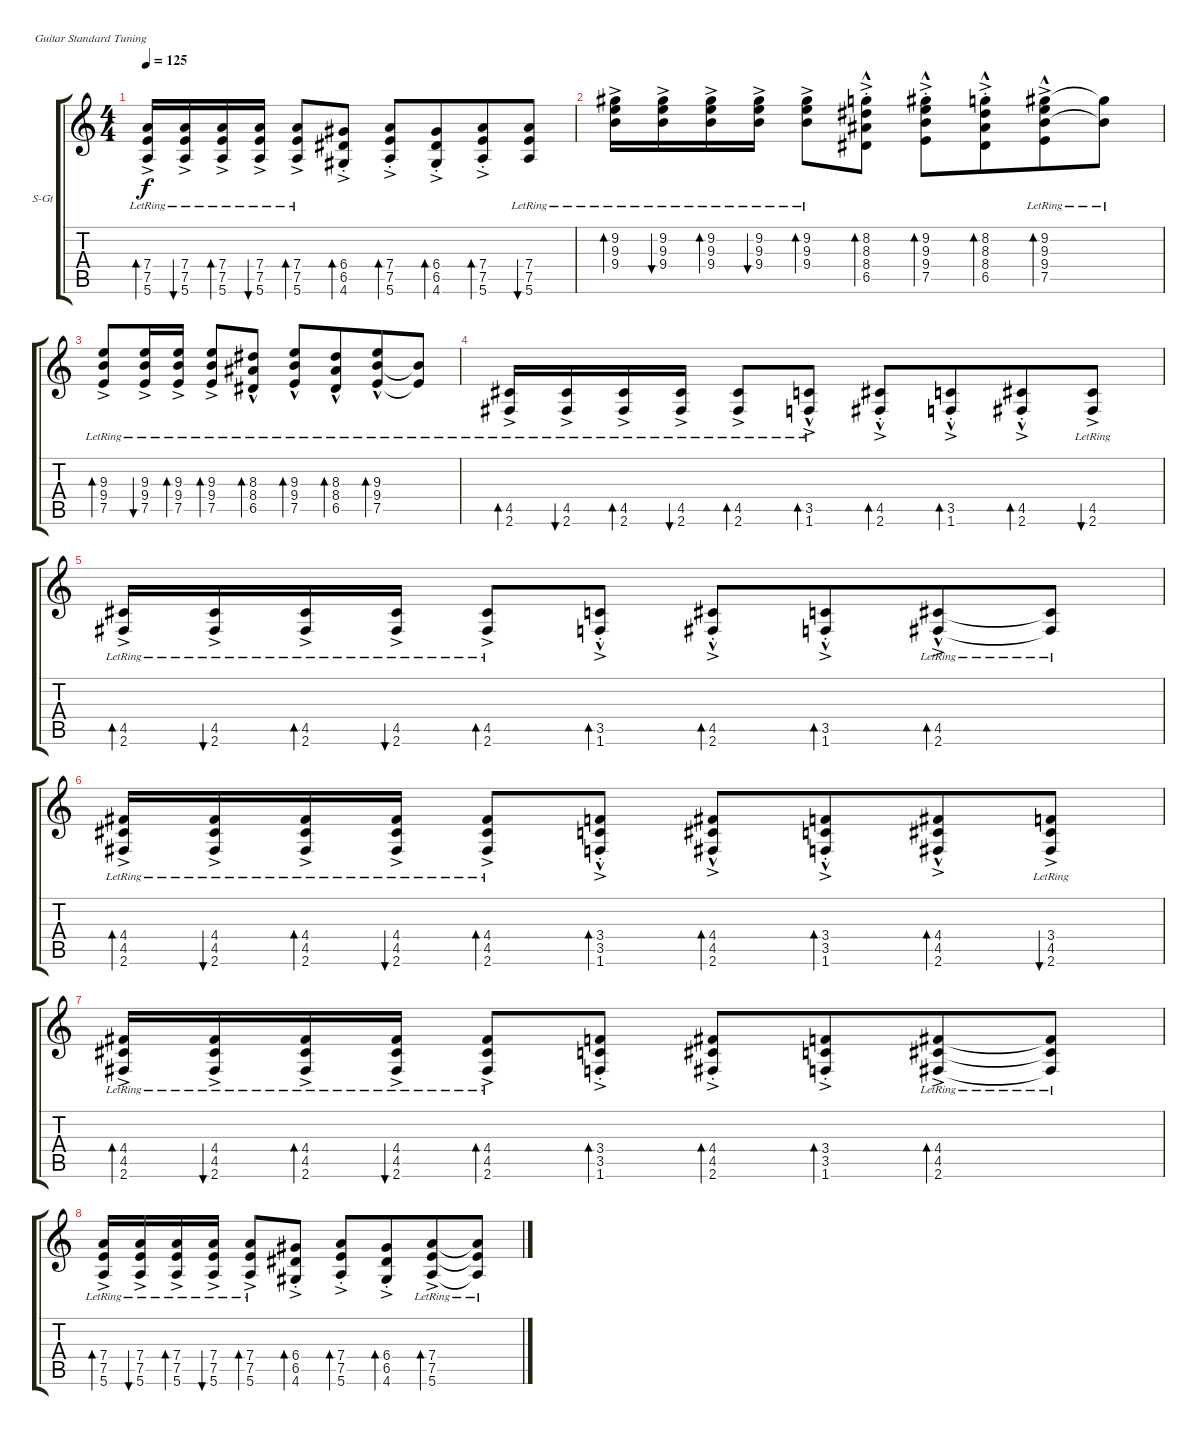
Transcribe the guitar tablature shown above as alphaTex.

\bracketExtendMode groupsimilarinstruments
\firstSystemTrackNameOrientation horizontal
\otherSystemsTrackNameOrientation horizontal
\track ("Лидер Юрий Каспарян" "S-Gt") {instrument acousticguitarsteel}
\staff {score tabs}
\tuning (E4 B3 G3 D3 A2 E2)
\ts (4 4)
\tempo 125
\clef g2
\ks c
(7.4{ac lr} 7.5{ac lr} 5.6{ac lr}).16{bd 30 dy f} (7.4{ac lr} 7.5{ac lr} 5.6{ac lr}).16{bu 30} (7.4{ac lr} 7.5{ac lr} 5.6{ac lr}).16{bd 30} (7.4{ac lr} 7.5{ac lr} 5.6{ac lr}).16{bu 30} (7.4{ac lr} 7.5{ac lr} 5.6{ac lr}).8{bd 30} (6.4{ac st} 6.5{ac st} 4.6{ac st}).8{bd 30} (7.4{ac st} 7.5{ac st} 5.6{ac st}).8{bd 30} (6.4{ac st} 6.5{ac st} 4.6{ac st}).8{bd 30 beam merge} (7.4{ac st} 7.5{ac st} 5.6{ac st}).8{bd 30} (7.5{lr} 7.4{lr} 5.6{lr}).8{bu 30} |
(9.2{ac lr} 9.3{ac lr} 9.4{ac lr}).16{bd 30} (9.2{ac lr} 9.3{ac lr} 9.4{ac lr}).16{bu 30} (9.2{ac lr} 9.3{ac lr} 9.4{ac lr}).16{bd 30} (9.2{ac lr} 9.3{ac lr} 9.4{ac lr}).16{bu 30} (9.2{ac lr} 9.3{ac lr} 9.4{ac lr}).8{bd 30} (8.2{ac st} 8.3{hac st} 8.4{hac st} 6.5{hac st}).8{bd 30} (9.2{ac st} 9.3{hac st} 9.4{hac st} 7.5{hac st}).8{bd 30} (8.2{ac st} 8.3{hac st} 8.4{hac st} 6.5{hac st}).8{bd 30 beam merge} (9.2{ac lr} 9.3{hac lr} 9.4{hac lr} 7.5{hac lr}).8{bd 30} (9.2{lr t} 9.4{lr t}).8 |
(9.3{ac lr} 9.4{ac lr} 7.5{ac lr}).8{bd 30} (9.3{ac lr} 9.4{ac lr} 7.5{ac lr}).16{bu 30} (9.3{ac lr} 9.4{ac lr} 7.5{ac lr}).16{bd 30} (9.3{ac lr} 9.4{ac lr} 7.5{ac lr}).8{bd 30} (8.3{hac lr} 8.4{hac lr} 6.5{hac lr}).8{bd 30} (9.3{hac lr} 9.4{hac lr} 7.5{hac lr}).8{bd 30} (8.3{hac lr} 8.4{hac lr} 6.5{hac lr}).8{bd 30 beam merge} (9.3{hac lr} 9.4{hac lr} 7.5{hac lr}).8{bd 30} (9.4{lr t} 7.5{lr t}).8 |
(4.5{ac lr} 2.6{ac lr}).16{bd 30} (4.5{ac lr} 2.6{ac lr}).16{bu 30} (4.5{ac lr} 2.6{ac lr}).16{bd 30} (4.5{ac lr} 2.6{ac lr}).16{bu 30} (4.5{ac lr} 2.6{ac lr}).8{bd 30} (3.5{hac lr} 1.6{ac lr}).8{bd 30} (4.5{hac st} 2.6{ac st}).8{bd 30} (3.5{hac st} 1.6{ac st}).8{bd 30 beam merge} (4.5{hac st} 2.6{ac st}).8{bd 30} (4.5{ac lr} 2.6{ac lr}).8{bu 30} |
(4.5{ac lr} 2.6{ac lr}).16{bd 30} (4.5{ac lr} 2.6{ac lr}).16{bu 30} (4.5{ac lr} 2.6{ac lr}).16{bd 30} (4.5{ac lr} 2.6{ac lr}).16{bu 30} (4.5{ac lr} 2.6{ac lr}).8{bd 30} (3.5{hac st} 1.6{ac st}).8{bd 30} (4.5{hac st} 2.6{ac st}).8{bd 30} (3.5{hac st} 1.6{ac st}).8{bd 30 beam merge} (4.5{hac lr} 2.6{ac lr}).8{bd 30} (4.5{lr t} 2.6{lr t}).8 |
(4.5{ac lr} 2.6{ac lr} 4.4{lr}).16{bd 30} (4.5{ac lr} 2.6{ac lr} 4.4{lr}).16{bu 30} (4.5{ac lr} 2.6{ac lr} 4.4{lr}).16{bd 30} (4.5{ac lr} 2.6{ac lr} 4.4{lr}).16{bu 30} (4.5{ac lr} 2.6{ac lr} 4.4{lr}).8{bd 30} (3.5{hac st} 1.6{ac st} 3.4{st}).8{bd 30} (4.5{hac} 2.6{ac} 4.4).8{bd 30} (3.5{hac st} 1.6{ac st} 3.4{st}).8{bd 30 beam merge} (4.5{hac} 2.6{ac} 4.4).8{bd 30} (4.5{ac lr} 2.6{ac lr} 3.4{lr}).8{bu 30} |
(4.4{ac lr} 4.5{ac lr} 2.6{ac lr}).16{bd 30} (4.4{ac lr} 4.5{ac lr} 2.6{ac lr}).16{bu 30} (4.4{ac lr} 4.5{ac lr} 2.6{ac lr}).16{bd 30} (4.4{ac lr} 4.5{ac lr} 2.6{ac lr}).16{bu 30} (4.4{ac lr} 4.5{ac lr} 2.6{ac lr}).8{bd 30} (3.4{ac st} 3.5{ac st} 1.6{ac st}).8{bd 30} (4.4{ac st} 4.5{ac st} 2.6{ac st}).8{bd 30} (3.4{ac st} 3.5{ac st} 1.6{ac st}).8{bd 30 beam merge} (4.4{ac lr} 4.5{ac lr} 2.6{ac lr}).8{bd 30} (4.4{lr t} 4.5{lr t} 2.6{lr t}).8 |
(7.4{ac lr} 7.5{ac lr} 5.6{ac lr}).16{bd 30} (7.4{ac lr} 7.5{ac lr} 5.6{ac lr}).16{bu 30} (7.4{ac lr} 7.5{ac lr} 5.6{ac lr}).16{bd 30} (7.4{ac lr} 7.5{ac lr} 5.6{ac lr}).16{bu 30} (7.4{ac lr} 7.5{ac lr} 5.6{ac lr}).8{bd 30} (6.4{ac st} 6.5{ac st} 4.6{ac st}).8{bd 30} (7.4{ac st} 7.5{ac st} 5.6{ac st}).8{bd 30} (6.4{ac st} 6.5{ac st} 4.6{ac st}).8{bd 30 beam merge} (7.4{ac lr} 7.5{ac lr} 5.6{ac lr}).8{bd 30} (7.5{lr t} 7.4{lr t} 5.6{lr t}).8
